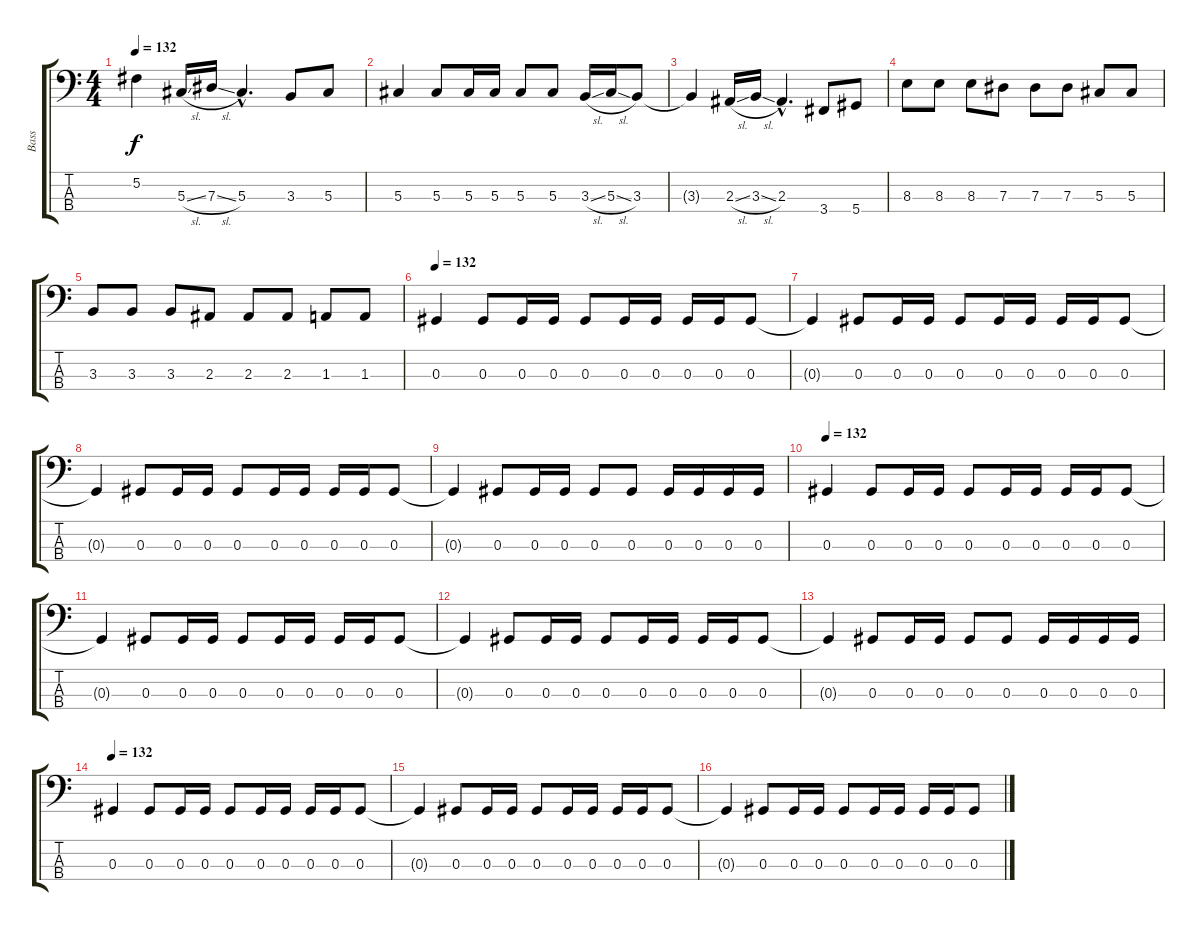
\track ("Bass" "Bass") {instrument electricbasspick}
\staff {score tabs}
\tuning (Gb2 Db2 Ab1 Eb1) {hide}
\ts (4 4)
\tempo 132
\clef f4
\ks c
5.2{t}.4{dy f} 5.3{sl}.16 7.3{sl}.16 5.3{hac}.4{d} 3.3.8 5.3.8 |
5.3.4 5.3.8 5.3.16 5.3.16 5.3.8 5.3.8 3.3{sl}.16 5.3{sl}.16 3.3.8 |
3.3{t}.4 2.3{sl}.16 3.3{sl}.16 2.3{hac}.4{d} 3.4.8 5.4.8 |
8.3.8 8.3.8 8.3.8 7.3.8 7.3.8 7.3.8 5.3.8 5.3.8 |
3.3.8 3.3.8 3.3.8 2.3.8 2.3.8 2.3.8 1.3.8 1.3.8 |
\tempo 132
0.3.4 0.3.8 0.3.16 0.3.16 0.3.8 0.3.16 0.3.16 0.3.16 0.3.16 0.3.8 |
0.3{t}.4 0.3.8 0.3.16 0.3.16 0.3.8 0.3.16 0.3.16 0.3.16 0.3.16 0.3.8 |
0.3{t}.4 0.3.8 0.3.16 0.3.16 0.3.8 0.3.16 0.3.16 0.3.16 0.3.16 0.3.8 |
0.3{t}.4 0.3.8 0.3.16 0.3.16 0.3.8 0.3.8 0.3.16 0.3.16 0.3.16 0.3.16 |
\tempo 132
0.3.4 0.3.8 0.3.16 0.3.16 0.3.8 0.3.16 0.3.16 0.3.16 0.3.16 0.3.8 |
0.3{t}.4 0.3.8 0.3.16 0.3.16 0.3.8 0.3.16 0.3.16 0.3.16 0.3.16 0.3.8 |
0.3{t}.4 0.3.8 0.3.16 0.3.16 0.3.8 0.3.16 0.3.16 0.3.16 0.3.16 0.3.8 |
0.3{t}.4 0.3.8 0.3.16 0.3.16 0.3.8 0.3.8 0.3.16 0.3.16 0.3.16 0.3.16 |
\tempo 132
0.3.4 0.3.8 0.3.16 0.3.16 0.3.8 0.3.16 0.3.16 0.3.16 0.3.16 0.3.8 |
0.3{t}.4 0.3.8 0.3.16 0.3.16 0.3.8 0.3.16 0.3.16 0.3.16 0.3.16 0.3.8 |
0.3{t}.4 0.3.8 0.3.16 0.3.16 0.3.8 0.3.16 0.3.16 0.3.16 0.3.16 0.3.8
